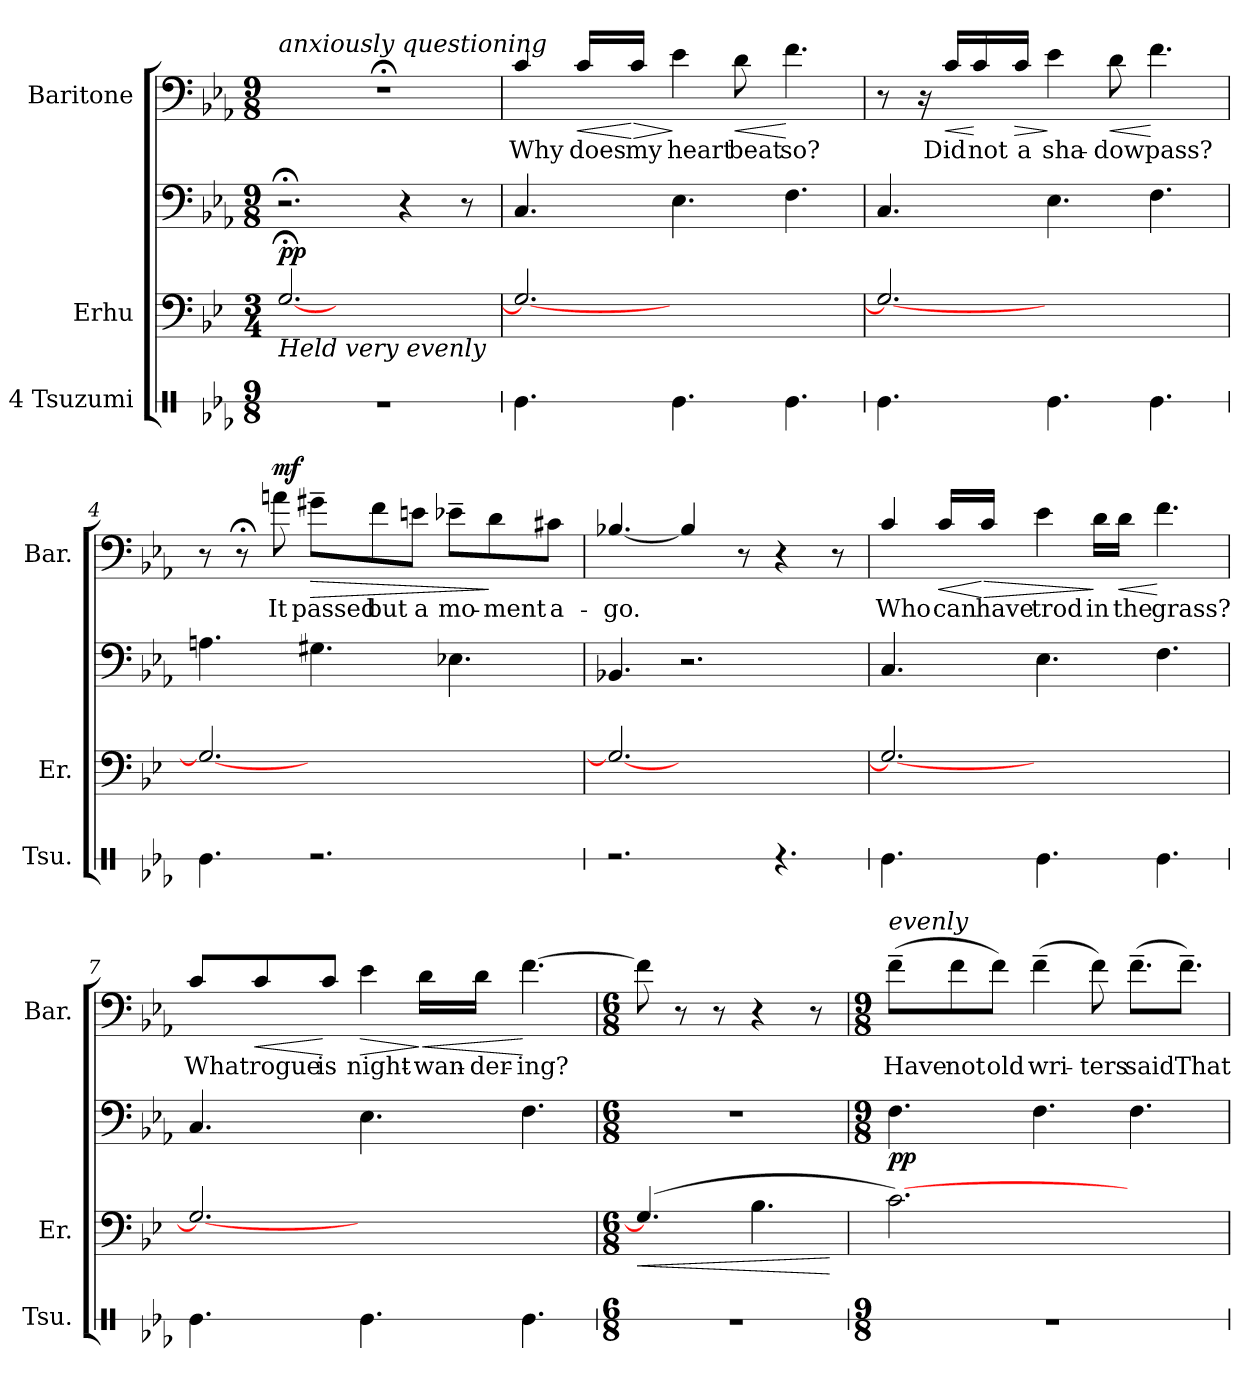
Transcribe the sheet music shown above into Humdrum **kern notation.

**kern	**kern	**dynam	**kern	**dynam	**kern	**text	**dynam
*part4	*part3	*part3	*part2	*part2	*part1	*part1	*part1
*staff4	*staff3	*staff3	*staff2	*staff2	*staff1	*staff1	*staff1
*I"4 Tsuzumi	*I"Erhu	*	*	*	*I"Baritone	*	*
*I'Tsu.	*I'Er.	*	*	*	*I'Bar.	*	*
*stria1	*	*	*	*	*	*	*
*clefX	*clefF4	*	*clefF4	*	*clefF4	*	*
*	*ITrd4c7	*	*	*	*ITrd7c12	*	*
*k[b-e-a-]	*k[b-e-a-]	*	*k[b-e-a-]	*	*k[b-e-a-]	*	*
*c:	*c:	*	*c:	*	*c:	*	*
*M9/8	*M3/4	*	*M9/8	*	*M9/8	*	*
=1	=1	=1	=1	=1	=1	=1	=1
!	!	!	!	!	!LO:TX:a:i:t=anxiously questioning	!	!
!	!LO:TX:b:i:t=Held very evenly	!	!	!	!	!	!
!	!	!LO:DY:a	!	!	!LO:N:vis=1	!	!
8%9r	[2.C;</	pp	2.r;<	.	8%9r;<	.	.
.	4.ryy	.	4r	.	.	.	.
.	.	.	8r	.	.	.	.
=2	=2	=2	=2	=2	=2	=2	=2
!	!	!	!	!	!	!LO:LY:b	!
4.Re\	2.C/_	.	4.C/	.	4C/	Why	.
!	!	!	!	!	!	!LO:LY:b	!LO:HP:b
.	.	.	.	.	16C/LL	does	<
!	!	!	!	!	!	!LO:LY:b	!LO:HP:n=1:b
.	.	.	.	.	16C/JJ	my	[ >
!	!	!	!	!	!	!LO:LY:b	!
4.Re\	.	.	4.E-\	.	4E-\	heart	]
!	!	!	!	!	!	!LO:LY:b	!LO:HP:b
.	.	.	.	.	8D\	beat	<
!	!	!	!	!	!	!LO:LY:b	!
4.Re\	4.ryy	.	4.F\	.	4.F\	so?	[
=3	=3	=3	=3	=3	=3	=3	=3
4.Re\	2.C/_	.	4.C/	.	8r	.	.
.	.	.	.	.	16r	.	.
!	!	!	!	!	!	!LO:LY:b	!LO:HP:b
.	.	.	.	.	16C/LL	Did	<
!	!	!	!	!	!	!LO:LY:b	!
.	.	.	.	.	16C/	not	[
!	!	!	!	!	!	!LO:LY:b	!LO:HP:b
.	.	.	.	.	16C/JJ	a	>
!	!	!	!	!	!	!LO:LY:b	!
4.Re\	.	.	4.E-\	.	4E-\	sha-	]
!	!	!	!	!	!	!LO:LY:b	!LO:HP:b
.	.	.	.	.	8D\	-dow	<
!	!	!	!	!	!	!LO:LY:b	!
4.Re\	4.ryy	.	4.F\	.	4.F\	pass?	[
!!LO:LB:g=z
=4	=4	=4	=4	=4	=4	=4	=4
4.Re\	2.C/_	.	4.An\	.	8r	.	.
.	.	.	.	.	8r;<	.	.
!	!	!	!	!	!	!LO:LY:b	!LO:DY:a
.	.	.	.	.	8An\	It	mf
!	!	!	!	!	!	!LO:LY:b	!LO:HP:b
2.r	.	.	4.G#X\	.	8G#X~>\L	passed	>
!	!	!	!	!	!	!LO:LY:b	!
.	.	.	.	.	8F\	but	.
!	!	!	!	!	!	!LO:LY:b	!
.	.	.	.	.	8En\J	a	.
!	!	!	!	!	!	!LO:LY:b	!
.	4.ryy	.	4.E-X\	.	8E-X~>\L	mo-	.
!	!	!	!	!	!	!LO:LY:b	!
.	.	.	.	.	8D\	-ment	]
!	!	!	!	!	!	!LO:LY:b	!
.	.	.	.	.	8C#X\J	a-	.
=5	=5	=5	=5	=5	=5	=5	=5
!	!	!	!	!	!	!LO:LY:b	!
2.r	2.C/_	.	4.BB-X/	.	[4.BB-X/	-go.	.
.	.	.	2.r	.	4BB-/]	.	.
.	.	.	.	.	8r	.	.
4.r	4.ryy	.	.	.	4r	.	.
.	.	.	.	.	8r	.	.
!!LO:PB:g=z
=6	=6	=6	=6	=6	=6	=6	=6
!	!	!	!	!	!	!LO:LY:b	!
4.Re\	2.C/_	.	4.C/	.	4C/	Who	.
!	!	!	!	!	!	!LO:LY:b	!LO:HP:b
.	.	.	.	.	16C/LL	can	<
!	!	!	!	!	!	!LO:LY:b	!LO:HP:n=1:b
.	.	.	.	.	16C/JJ	have	[ >
!	!	!	!	!	!	!LO:LY:b	!
4.Re\	.	.	4.E-\	.	4E-\	trod	.
!	!	!	!	!	!	!LO:LY:b	!
.	.	.	.	.	16D\LL	in	]
!	!	!	!	!	!	!LO:LY:b	!LO:HP:b
.	.	.	.	.	16D\JJ	the	<
!	!	!	!	!	!	!LO:LY:b	!
4.Re\	4.ryy	.	4.F\	.	4.F\	grass?	[
=7	=7	=7	=7	=7	=7	=7	=7
!	!	!	!	!	!	!LO:LY:b	!
4.Re\	2.C/_	.	4.C/	.	8C/L	What	.
!	!	!	!	!	!	!LO:LY:b	!LO:HP:b
.	.	.	.	.	8C/	rogue	<
!	!	!	!	!	!	!LO:LY:b	!
.	.	.	.	.	8C/J	is	[
!	!	!	!	!	!	!LO:LY:b	!LO:HP:b
4.Re\	.	.	4.E-\	.	4E-\	night-	>
!	!	!	!	!	!	!LO:LY:b	!LO:HP:n=1:b
.	.	.	.	.	16D\LL	-wan-	] <
!	!	!	!	!	!	!LO:LY:b	!
.	.	.	.	.	16D\JJ	-der-	.
!	!	!	!	!	!	!LO:LY:b	!
4.Re\	4.ryy	.	4.F\	.	[4.F\	-ing?	[
!!LO:LB:g=z
=8	=8	=8	=8	=8	=8	=8	=8
*M6/8	*M6/8	*	*M6/8	*	*M6/8	*	*
!	!	!LO:HP:b	!	!	!	!	!
2.r	(4.C/]	<	2.r	.	8F\]	.	.
.	.	.	.	.	8r	.	.
.	.	.	.	.	8r	.	.
.	4.E-\	.	.	.	4r	.	.
.	.	.	.	.	8r	.	.
.	.	[	.	.	.	.	.
=9	=9	=9	=9	=9	=9	=9	=9
*M9/8	*	*	*M9/8	*	*M9/8	*	*
!	!	!	!	!	!LO:TX:a:i:t=evenly	!	!
!	!	!	!	!LO:DY:b	!	!LO:LY:b	!
8%9r	[2.F\)	.	4.F\	pp	(>8F~>\L	Have	.
!	!	!	!	!	!	!LO:LY:b	!
.	.	.	.	.	8F\	not	.
!	!	!	!	!	!	!LO:LY:b	!
.	.	.	.	.	8F\J)	old	.
!	!	!	!	!	!	!LO:LY:b	!
.	.	.	4.F\	.	(>4F~>\	wri-	.
!	!	!	!	!	!	!LO:LY:b	!
.	.	.	.	.	8F\)	-ters	.
!	!	!	!	!	!	!LO:LY:b	!
.	4.ryy	.	4.F\	.	(>8.F~>\L	said	.
!	!	!	!	!	!	!LO:LY:b	!
.	.	.	.	.	8.F~>\J)	That	.
=	=	=	=	=	=	=	=
*-	*-	*-	*-	*-	*-	*-	*-
